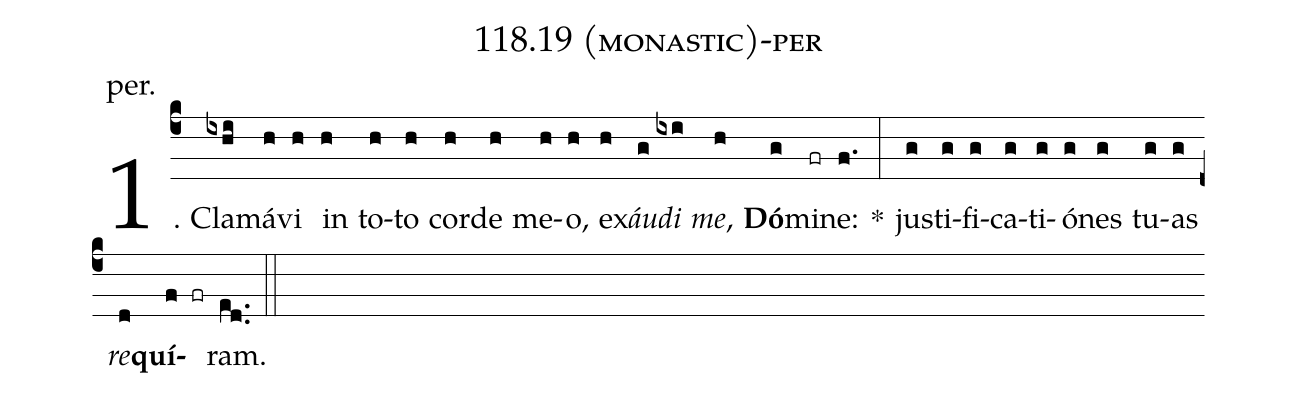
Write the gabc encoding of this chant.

name: 118.19 (monastic)-per;
annotation: per.;
%%
(c4)1. Cla(ixhi)má(h)vi(h) in(h) to(h)to(h) cor(h)de(h) me(h)o,(h) ex(h)<i>áu</i>(g)<i>di</i>(ixi) <i>me</i>,(h) <b>Dó</b>(g)mi(fr)ne:(f.) *(:) jus(g)ti(g)fi(g)ca(g)ti(g)ó(g)nes(g) tu(g)as(g) <i>re</i>(d)<b>quí</b>(f fr)ram.(ed..) (::)
